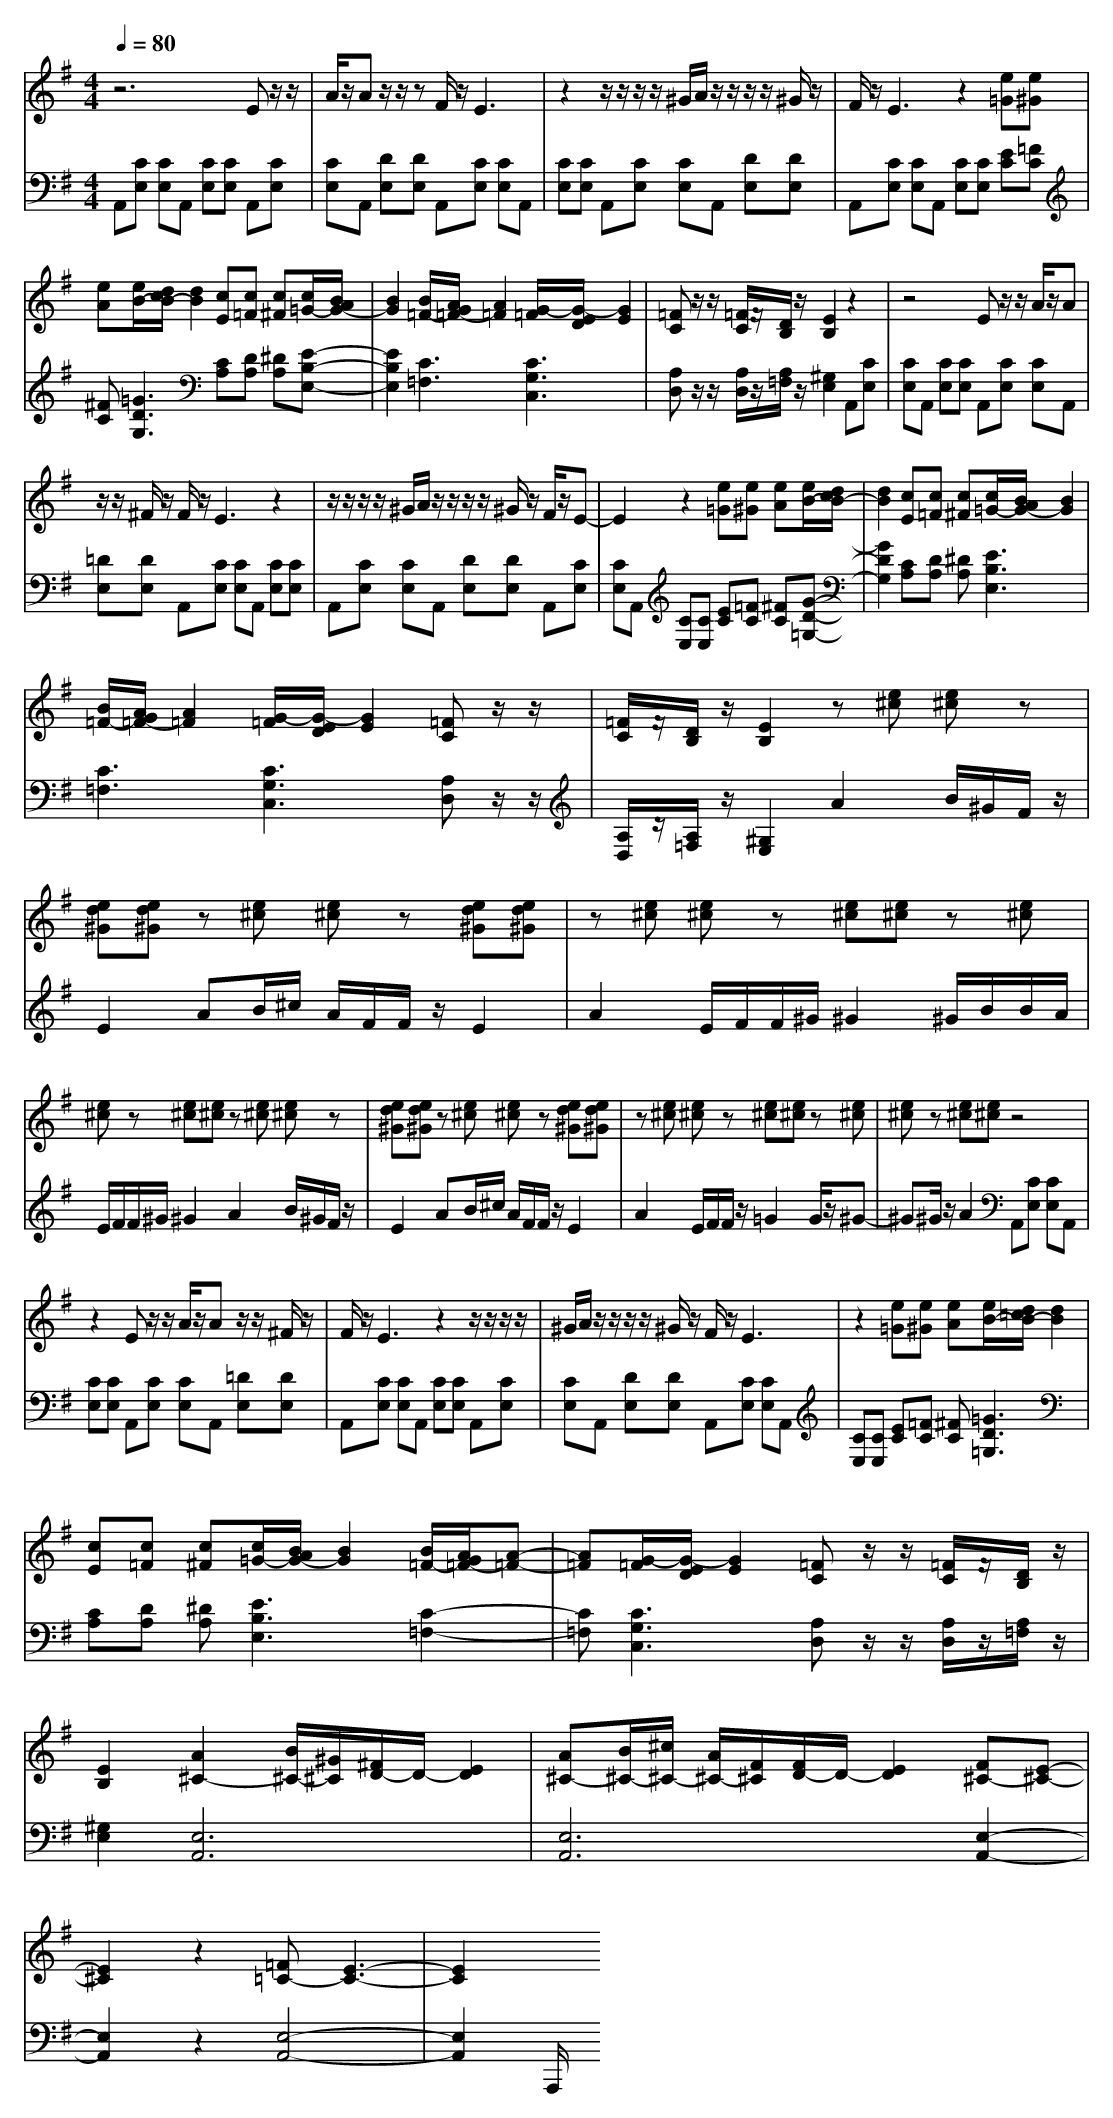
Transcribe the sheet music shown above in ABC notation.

X:1
T:
M: 4/4
L: 1/8
Q:1/4=80
K:G % 1 sharps
V:1
z6 Ez/2z/2|A/2z/2A z/2z/2z F/2z/2E3|z2 z/2z/2z/2z/2 ^G/2A/2z/2z/2 z/2z/2^G/2z/2|F/2z/2E3 z2 [e=G][e^G]|
[eA][e/2B/2-][d/2c/2B/2-] [d2B2] [cE][c=F] [c^F][c/2=G/2-][B/2A/2G/2-]|[B2G2] [B/2=F/2-][A/2G/2=F/2-][A2=F2][G/2-=F/2][G/2-E/2D/2] [G2E2]|[=FC]z/2z/2 [=F/2C/2]z/2[D/2B,/2]z/2 [E2B,2] z2|z4 Ez/2z/2 A/2z/2A|
z/2z/2^F/2z/2 F/2z/2E3 z2|z/2z/2z/2z/2 ^G/2A/2z/2z/2 z/2z/2^G/2z/2 F/2z/2E-|E2 z2 [e=G][e^G] [eA][e/2B/2-][d/2c/2B/2-]|[d2B2] [cE][c=F] [c^F][c/2=G/2-][B/2A/2G/2-] [B2G2]|
[B/2=F/2-][A/2G/2=F/2-][A2=F2][G/2-=F/2][G/2-E/2D/2] [G2E2] [=FC]z/2z/2|[=F/2C/2]z/2[D/2B,/2]z/2 [E2B,2] z[e^c] [e^c]z|[ed^G][ed^G] z[e^c] [e^c]z [ed^G][ed^G]|z[e^c] [e^c]z [e^c][e^c] z[e^c]|
[e^c]z [e^c][e^c] z[e^c] [e^c]z|[ed^G][ed^G] z[e^c] [e^c]z [ed^G][ed^G]|z[e^c] [e^c]z [e^c][e^c] z[e^c]|[e^c]z [e^c][e^c] z4|
z2 Ez/2z/2 A/2z/2A z/2z/2^F/2z/2|F/2z/2E3 z2 z/2z/2z/2z/2|^G/2A/2z/2z/2 z/2z/2^G/2z/2 F/2z/2E3|z2 [e=G][e^G] [eA][e/2B/2-][d/2=c/2B/2-] [d2B2]|
[cE][c=F] [c^F][c/2=G/2-][B/2A/2G/2-] [B2G2] [B/2=F/2-][A/2G/2=F/2-][A-=F-]|[A=F][G/2-=F/2][G/2-E/2D/2] [G2E2] [=FC]z/2z/2 [=F/2C/2]z/2[D/2B,/2]z/2|[E2B,2] [A2^C2-] [B/2^C/2-][^G/2^C/2][^F/2D/2-]D/2- [E2D2]|[A^C-][B/2^C/2-][^c/2^C/2-] [A/2^C/2-][F/2^C/2][F/2D/2-]D/2- [E2D2] [F^C-][E-^C-]|
[E2^C2] z2 [=F=C-][E3-C3-]|[E2C2]
V:2
A,,[CE,] [CE,]A,, [CE,][CE,] A,,[CE,]|[CE,]A,, [DE,][DE,] A,,[CE,] [CE,]A,,|[CE,][CE,] A,,[CE,] [CE,]A,, [DE,][DE,]|A,,[CE,] [CE,]A,, [CE,][CE,] [EC][=FC]|
[^FC][=G3D3G,3] [CA,][DA,] [^DA,][E-B,-E,-]|[E2B,2E,2] [C3=F,3][C3G,3C,3]|[A,D,]z/2z/2 [A,/2D,/2]z/2[A,/2=F,/2]z/2 [^G,2E,2] A,,[CE,]|[CE,]A,, [CE,][CE,] A,,[CE,] [CE,]A,,|
[=DE,][DE,] A,,[CE,] [CE,]A,, [CE,][CE,]|A,,[CE,] [CE,]A,, [DE,][DE,] A,,[CE,]|[CE,]A,, [CE,][CE,] [EC][=FC] [^FC][G-D-=G,-]|[G2D2G,2] [CA,][DA,] [^DA,][E3B,3E,3]|
[C3=F,3][C3G,3C,3] [A,D,]z/2z/2|[A,/2D,/2]z/2[A,/2=F,/2]z/2 [^G,2E,2] A2 B/2^G/2F/2z/2|E2 AB/2^c/2 A/2F/2F/2z/2 E2|A2 E/2F/2F/2^G/2 ^G2 ^G/2B/2B/2A/2|
E/2F/2F/2^G/2 ^G2 A2 B/2^G/2F/2z/2|E2 AB/2^c/2 A/2F/2F/2z/2 E2|A2 E/2F/2F/2z/2 =G2 G/2z/2^G-|^G^G/2z/2 A2 A,,[CE,] [CE,]A,,|
[CE,][CE,] A,,[CE,] [CE,]A,, [=DE,][DE,]|A,,[CE,] [CE,]A,, [CE,][CE,] A,,[CE,]|[CE,]A,, [DE,][DE,] A,,[CE,] [CE,]A,,|[CE,][CE,] [EC][=FC] [^FC][=G3D3=G,3]|
[CA,][DA,] [^DA,][E3B,3E,3] [C2-=F,2-]|[C=F,][C3G,3C,3] [A,D,]z/2z/2 [A,/2D,/2]z/2[A,/2=F,/2]z/2|[^G,2E,2] [E,6A,,6]|[E,6A,,6] [E,2-A,,2-]|
[E,2A,,2] z2 [E,4-A,,4-]|[E,2A,,2] A,,,/2
